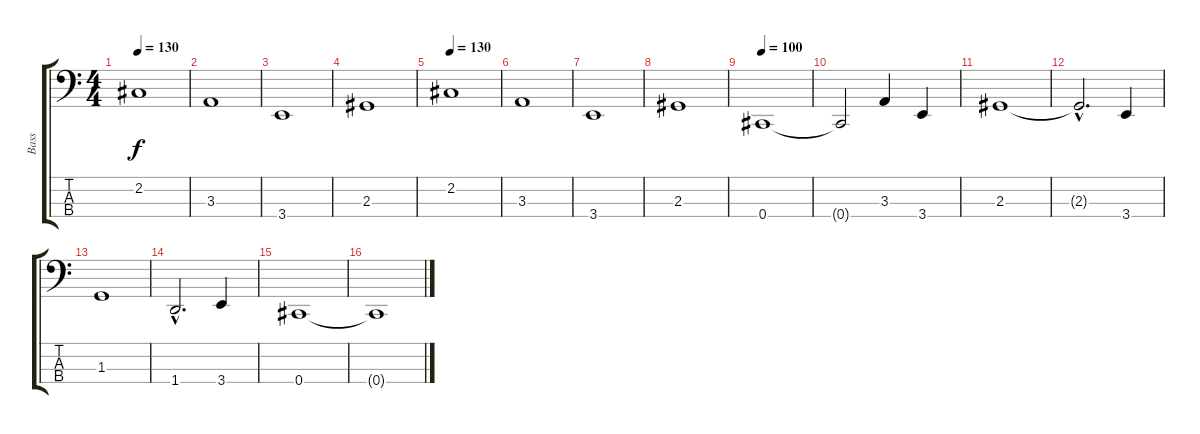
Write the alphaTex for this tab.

\track ("Bass" "Bass") {instrument electricbasspick}
\staff {score tabs}
\tuning (E2 B1 Gb1 Db1) {hide}
\ts (4 4)
\tempo 130
\clef f4
\ks c
2.2.1{dy f} |
3.3.1 |
3.4.1 |
2.3.1 |
\tempo 130
2.2.1 |
3.3.1 |
3.4.1 |
2.3.1 |
\tempo 100
0.4.1 |
0.4{t}.2 3.3.4 3.4.4 |
2.3.1 |
2.3{hac t}.2{d} 3.4.4 |
1.3.1 |
1.4{hac}.2{d} 3.4.4 |
0.4.1 |
0.4{t}.1
